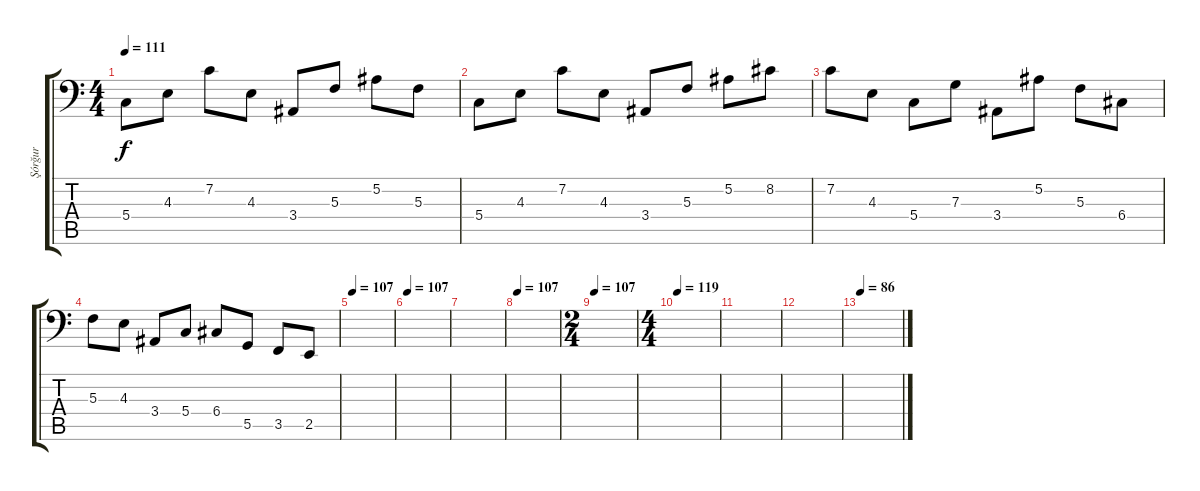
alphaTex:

\track ("Şórğur " "Şórğur ") {instrument distortionguitar}
\staff {score tabs}
\tuning (A2 F2 C2 G1 D1 A0) {hide}
\ts (4 4)
\tempo 111
\clef f4
\ks c
5.4.8{dy f} 4.3.8 7.2.8 4.3.8 3.4.8 5.3.8 5.2.8 5.3.8 |
5.4.8 4.3.8 7.2.8 4.3.8 3.4.8 5.3.8 5.2.8 8.2.8 |
7.2.8 4.3.8 5.4.8 7.3.8 3.4.8 5.2.8 5.3.8 6.4.8 |
5.3.8 4.3.8 3.4.8 5.4.8 6.4.8 5.5.8 3.5.8 2.5.8 |
\tempo 107
|
\tempo 107
|
|
\tempo 107
|
\ts (2 4)
\tempo 107
|
\ts (4 4)
\tempo 119
|
|
|
\tempo 86
